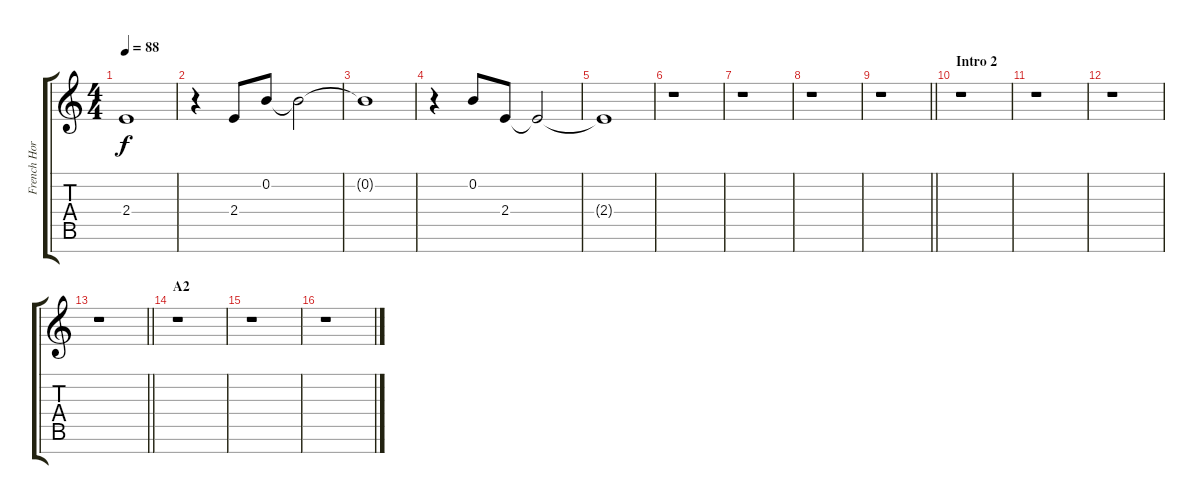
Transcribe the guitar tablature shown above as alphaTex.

\track ("French Horn" "French Hor") {instrument frenchhorn}
\staff {score tabs}
\tuning (E5 B4 G4 D4 A3 E3 B2) {hide}
\ts (4 4)
\tempo 88
\clef g2
\ks c
2.4{t}.1{dy f} |
r.4 2.4.8 0.2.8 0.2{t}.2 |
0.2{t}.1 |
r.4 0.2.8 2.4.8 2.4{t}.2 |
2.4{t}.1 |
r.1 |
r.1 |
r.1 |
\barLineRight lightlight
r.1 |
\section ("" "Intro 2")
r.1 |
r.1 |
r.1 |
\barLineRight lightlight
r.1 |
\section ("" "A2")
r.1 |
r.1 |
r.1
